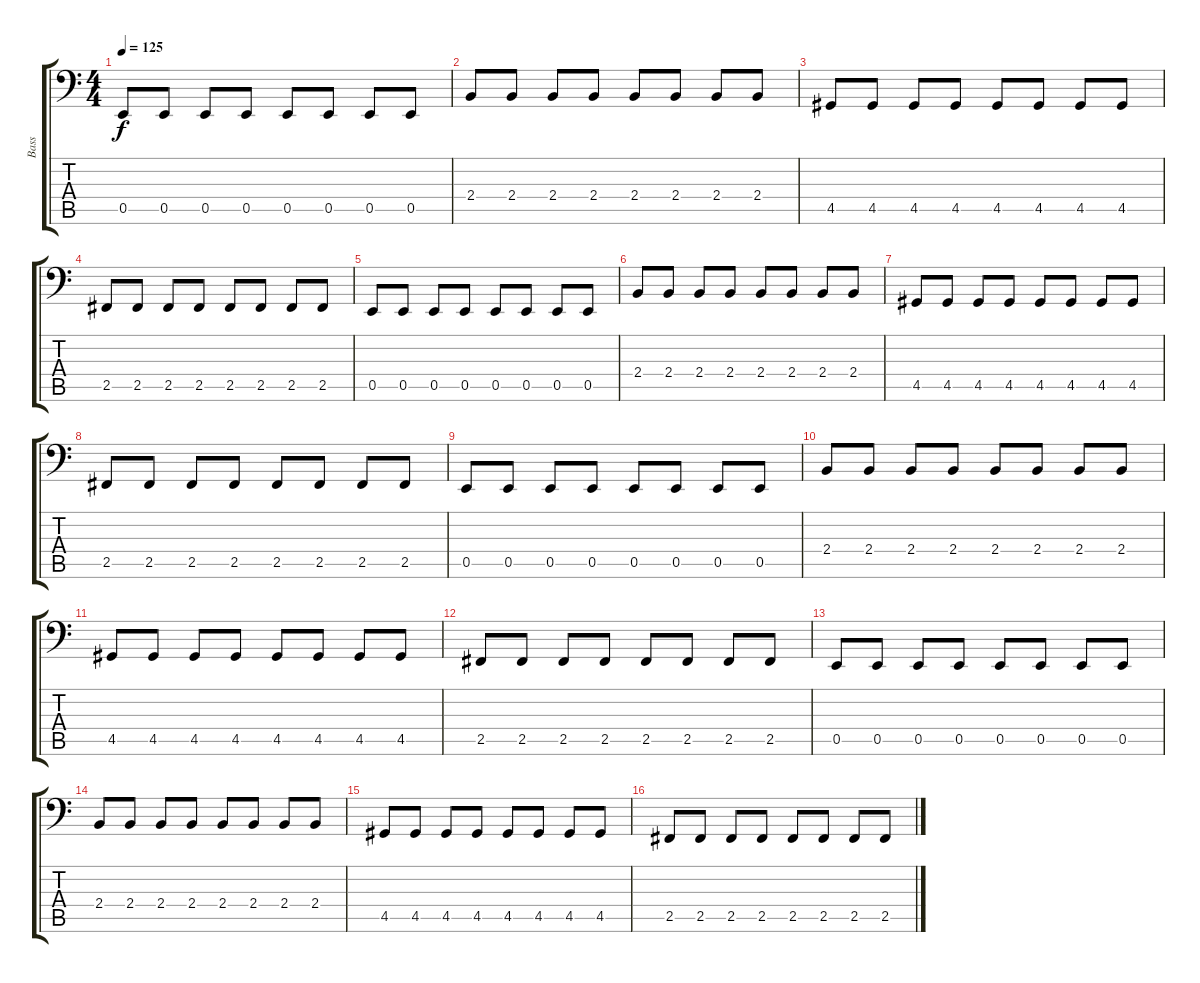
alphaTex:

\track ("Bass" "Bass") {instrument synthbass2}
\staff {score tabs}
\tuning (C3 G2 D2 A1 E1 B0) {hide}
\ts (4 4)
\tempo 125
\clef f4
\ks c
0.5.8{dy f} 0.5.8 0.5.8 0.5.8 0.5.8 0.5.8 0.5.8 0.5.8 |
2.4.8 2.4.8 2.4.8 2.4.8 2.4.8 2.4.8 2.4.8 2.4.8 |
4.5.8 4.5.8 4.5.8 4.5.8 4.5.8 4.5.8 4.5.8 4.5.8 |
2.5.8 2.5.8 2.5.8 2.5.8 2.5.8 2.5.8 2.5.8 2.5.8 |
0.5.8 0.5.8 0.5.8 0.5.8 0.5.8 0.5.8 0.5.8 0.5.8 |
2.4.8 2.4.8 2.4.8 2.4.8 2.4.8 2.4.8 2.4.8 2.4.8 |
4.5.8 4.5.8 4.5.8 4.5.8 4.5.8 4.5.8 4.5.8 4.5.8 |
2.5.8 2.5.8 2.5.8 2.5.8 2.5.8 2.5.8 2.5.8 2.5.8 |
0.5.8 0.5.8 0.5.8 0.5.8 0.5.8 0.5.8 0.5.8 0.5.8 |
2.4.8 2.4.8 2.4.8 2.4.8 2.4.8 2.4.8 2.4.8 2.4.8 |
4.5.8 4.5.8 4.5.8 4.5.8 4.5.8 4.5.8 4.5.8 4.5.8 |
2.5.8 2.5.8 2.5.8 2.5.8 2.5.8 2.5.8 2.5.8 2.5.8 |
0.5.8 0.5.8 0.5.8 0.5.8 0.5.8 0.5.8 0.5.8 0.5.8 |
2.4.8 2.4.8 2.4.8 2.4.8 2.4.8 2.4.8 2.4.8 2.4.8 |
4.5.8 4.5.8 4.5.8 4.5.8 4.5.8 4.5.8 4.5.8 4.5.8 |
2.5.8 2.5.8 2.5.8 2.5.8 2.5.8 2.5.8 2.5.8 2.5.8
